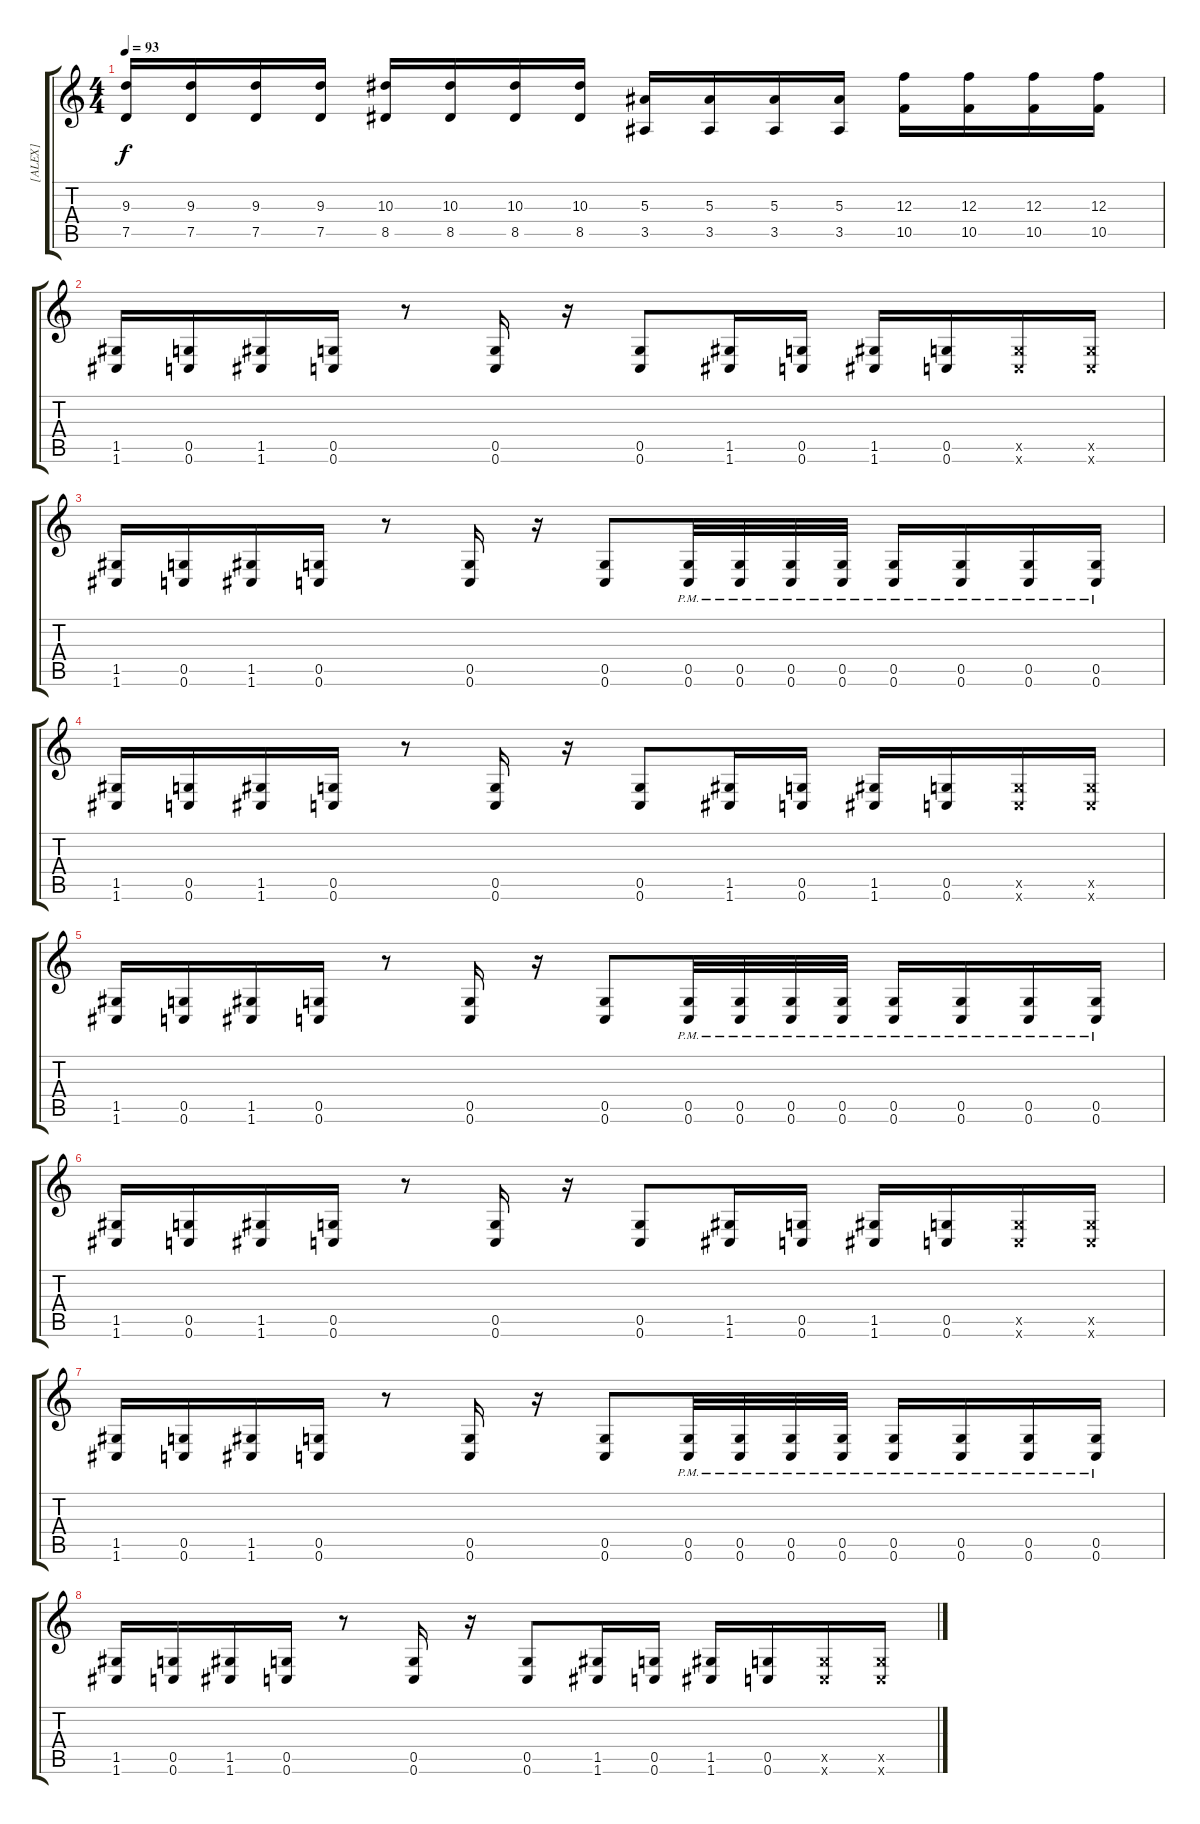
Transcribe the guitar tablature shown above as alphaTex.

\track ("[ALEX]" "[ALEX]") {instrument distortionguitar}
\staff {score tabs}
\tuning (D4 A3 F3 C3 G2 C2) {hide}
\ts (4 4)
\tempo 93
\clef g2
\ks c
(9.3 7.5).16{dy f} (9.3 7.5).16 (9.3 7.5).16 (9.3 7.5).16 (10.3 8.5).16 (10.3 8.5).16 (10.3 8.5).16 (10.3 8.5).16 (5.3 3.5).16 (5.3 3.5).16 (5.3 3.5).16 (5.3 3.5).16 (12.3 10.5).16 (12.3 10.5).16 (12.3 10.5).16 (12.3 10.5).16 |
(1.5 1.6).16 (0.5 0.6).16 (1.5 1.6).16 (0.5 0.6).16 r.8 (0.5 0.6).16 r.16 (0.5 0.6).8 (1.5 1.6).16 (0.5 0.6).16 (1.5 1.6).16 (0.5 0.6).16 (0.5{x} 0.6{x}).16 (0.5{x} 0.6{x}).16 |
(1.5 1.6).16 (0.5 0.6).16 (1.5 1.6).16 (0.5 0.6).16 r.8 (0.5 0.6).16 r.16 (0.5 0.6).8 (0.5{pm} 0.6).32 (0.5{pm} 0.6).32 (0.5{pm} 0.6).32 (0.5{pm} 0.6).32 (0.5{pm} 0.6).16 (0.5{pm} 0.6).16 (0.5{pm} 0.6).16 (0.5{pm} 0.6).16 |
(1.5 1.6).16 (0.5 0.6).16 (1.5 1.6).16 (0.5 0.6).16 r.8 (0.5 0.6).16 r.16 (0.5 0.6).8 (1.5 1.6).16 (0.5 0.6).16 (1.5 1.6).16 (0.5 0.6).16 (0.5{x} 0.6{x}).16 (0.5{x} 0.6{x}).16 |
(1.5 1.6).16 (0.5 0.6).16 (1.5 1.6).16 (0.5 0.6).16 r.8 (0.5 0.6).16 r.16 (0.5 0.6).8 (0.5{pm} 0.6).32 (0.5{pm} 0.6).32 (0.5{pm} 0.6).32 (0.5{pm} 0.6).32 (0.5{pm} 0.6).16 (0.5{pm} 0.6).16 (0.5{pm} 0.6).16 (0.5{pm} 0.6).16 |
(1.5 1.6).16 (0.5 0.6).16 (1.5 1.6).16 (0.5 0.6).16 r.8 (0.5 0.6).16 r.16 (0.5 0.6).8 (1.5 1.6).16 (0.5 0.6).16 (1.5 1.6).16 (0.5 0.6).16 (0.5{x} 0.6{x}).16 (0.5{x} 0.6{x}).16 |
(1.5 1.6).16 (0.5 0.6).16 (1.5 1.6).16 (0.5 0.6).16 r.8 (0.5 0.6).16 r.16 (0.5 0.6).8 (0.5{pm} 0.6).32 (0.5{pm} 0.6).32 (0.5{pm} 0.6).32 (0.5{pm} 0.6).32 (0.5{pm} 0.6).16 (0.5{pm} 0.6).16 (0.5{pm} 0.6).16 (0.5{pm} 0.6).16 |
(1.5 1.6).16 (0.5 0.6).16 (1.5 1.6).16 (0.5 0.6).16 r.8 (0.5 0.6).16 r.16 (0.5 0.6).8 (1.5 1.6).16 (0.5 0.6).16 (1.5 1.6).16 (0.5 0.6).16 (0.5{x} 0.6{x}).16 (0.5{x} 0.6{x}).16
